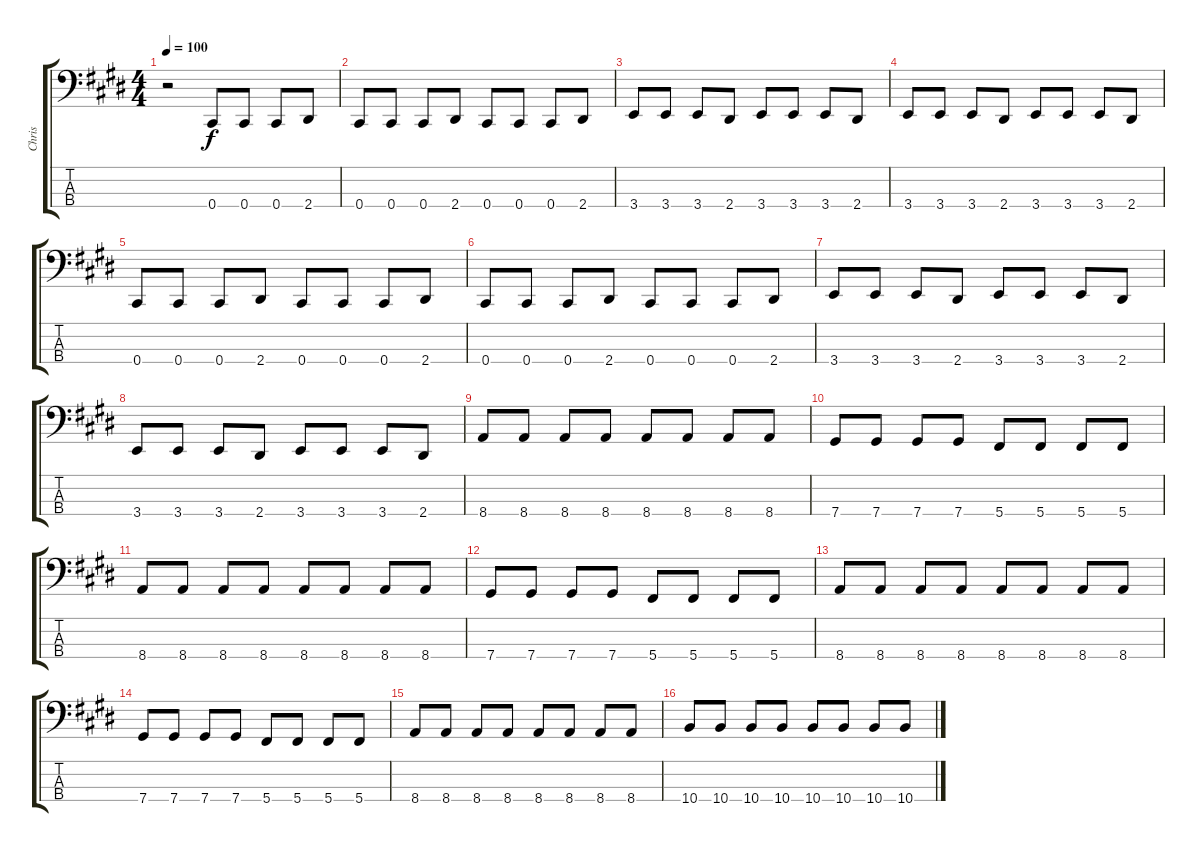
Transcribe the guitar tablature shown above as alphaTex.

\track ("Chris" "Chris") {instrument electricbassfinger}
\staff {score tabs}
\tuning (Gb2 Db2 Ab1 Db1) {hide}
\ts (4 4)
\tempo 100
\clef f4
\ks e
r.2{dy f} 0.4.8 0.4.8 0.4.8 2.4.8 |
0.4.8 0.4.8 0.4.8 2.4.8 0.4.8 0.4.8 0.4.8 2.4.8 |
3.4.8 3.4.8 3.4.8 2.4.8 3.4.8 3.4.8 3.4.8 2.4.8 |
3.4.8 3.4.8 3.4.8 2.4.8 3.4.8 3.4.8 3.4.8 2.4.8 |
0.4.8 0.4.8 0.4.8 2.4.8 0.4.8 0.4.8 0.4.8 2.4.8 |
0.4.8 0.4.8 0.4.8 2.4.8 0.4.8 0.4.8 0.4.8 2.4.8 |
3.4.8 3.4.8 3.4.8 2.4.8 3.4.8 3.4.8 3.4.8 2.4.8 |
3.4.8 3.4.8 3.4.8 2.4.8 3.4.8 3.4.8 3.4.8 2.4.8 |
8.4.8 8.4.8 8.4.8 8.4.8 8.4.8 8.4.8 8.4.8 8.4.8 |
7.4.8 7.4.8 7.4.8 7.4.8 5.4.8 5.4.8 5.4.8 5.4.8 |
8.4.8 8.4.8 8.4.8 8.4.8 8.4.8 8.4.8 8.4.8 8.4.8 |
7.4.8 7.4.8 7.4.8 7.4.8 5.4.8 5.4.8 5.4.8 5.4.8 |
8.4.8 8.4.8 8.4.8 8.4.8 8.4.8 8.4.8 8.4.8 8.4.8 |
7.4.8 7.4.8 7.4.8 7.4.8 5.4.8 5.4.8 5.4.8 5.4.8 |
8.4.8 8.4.8 8.4.8 8.4.8 8.4.8 8.4.8 8.4.8 8.4.8 |
10.4.8 10.4.8 10.4.8 10.4.8 10.4.8 10.4.8 10.4.8 10.4.8
